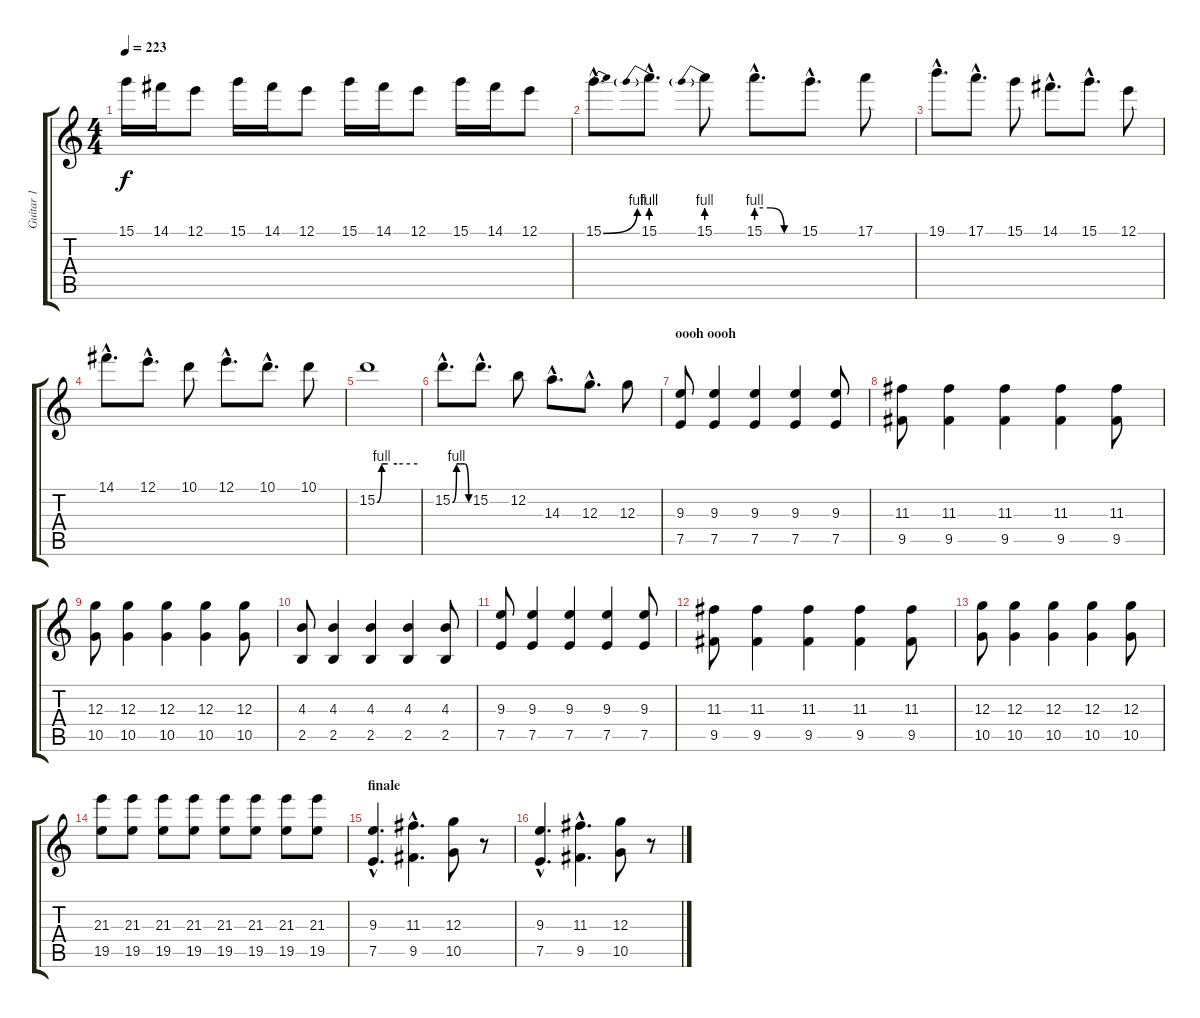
\track ("Guitar 1" "Guitar 1") {instrument distortionguitar}
\staff {score tabs}
\tuning (E4 B3 G3 D3 A2 E2) {hide}
\ts (4 4)
\tempo 223
\clef g2
\ks c
15.1.16{dy f} 14.1.16 12.1.8 15.1.16 14.1.16 12.1.8 15.1.16 14.1.16 12.1.8 15.1.16 14.1.16 12.1.8 |
15.1{be (bend 0 0 60 4) hac}.8{d} 15.1{be (prebend 0 4 60 4) hac}.8{d} 15.1{be (prebend 0 4 60 4)}.8 15.1{be (custom 0 4 20 4 40 0 60 0) hac}.8{d} 15.1{hac}.8{d} 17.1.8 |
19.1{hac}.8{d} 17.1{hac}.8{d} 15.1.8 14.1{hac}.8{d} 15.1{hac}.8{d} 12.1.8 |
14.1{hac}.8{d} 12.1{hac}.8{d} 10.1.8 12.1{hac}.8{d} 10.1{hac}.8{d} 10.1.8 |
15.2{be (custom 0 0 7 4 16 4 30 4 60 4)}.1 |
15.2{be (custom 0 0 15 4 30 4 45 4 60 0) hac}.8{d} 15.2{hac}.8{d} 12.2.8 14.3{hac}.8{d} 12.3{hac}.8{d} 12.3.8 |
\section ("" "oooh oooh")
(9.3 7.5).8 (9.3 7.5).4 (9.3 7.5).4 (9.3 7.5).4 (9.3 7.5).8 |
(11.3 9.5).8 (11.3 9.5).4 (11.3 9.5).4 (11.3 9.5).4 (11.3 9.5).8 |
(12.3 10.5).8 (12.3 10.5).4 (12.3 10.5).4 (12.3 10.5).4 (12.3 10.5).8 |
(4.3 2.5).8 (4.3 2.5).4 (4.3 2.5).4 (4.3 2.5).4 (4.3 2.5).8 |
(9.3 7.5).8 (9.3 7.5).4 (9.3 7.5).4 (9.3 7.5).4 (9.3 7.5).8 |
(11.3 9.5).8 (11.3 9.5).4 (11.3 9.5).4 (11.3 9.5).4 (11.3 9.5).8 |
(12.3 10.5).8 (12.3 10.5).4 (12.3 10.5).4 (12.3 10.5).4 (12.3 10.5).8 |
(21.3 19.5).8 (21.3 19.5).8 (21.3 19.5).8 (21.3 19.5).8 (21.3 19.5).8 (21.3 19.5).8 (21.3 19.5).8 (21.3 19.5).8 |
\section ("" "finale")
(9.3{hac} 7.5{hac}).4{d} (11.3{hac} 9.5{hac}).4{d} (12.3 10.5).8 r.8 |
(9.3{hac} 7.5{hac}).4{d} (11.3{hac} 9.5{hac}).4{d} (12.3 10.5).8 r.8
